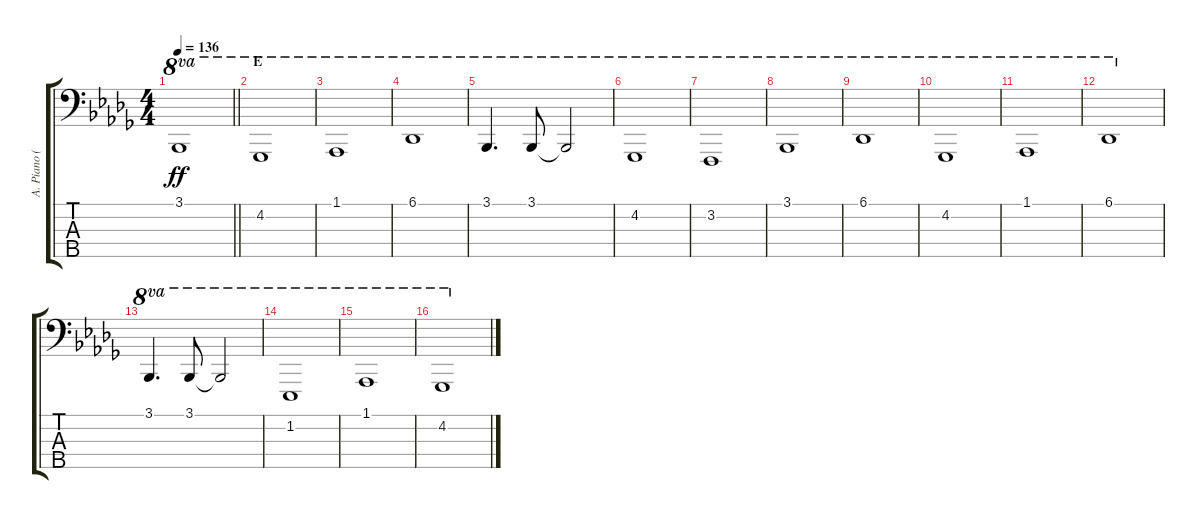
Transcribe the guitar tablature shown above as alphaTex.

\track ("A. Piano (Left Hand)" "A. Piano (") {instrument acousticgrandpiano}
\staff {score tabs}
\tuning (G2 D2 A1 E1 B0) {hide}
\ts (4 4)
\tempo 136
\clef f4
\barLineRight lightlight
\ks db
3.1{t}.1{ot 8va dy ff} |
\section ("" "E")
4.2.1{ot 8va} |
1.1.1{ot 8va} |
6.1.1{ot 8va} |
3.1.4{d ot 8va} 3.1.8{ot 8va} 3.1{t}.2{ot 8va} |
4.2.1{ot 8va} |
3.2.1{ot 8va} |
3.1.1{ot 8va} |
6.1.1{ot 8va} |
4.2.1{ot 8va} |
1.1.1{ot 8va} |
6.1.1{ot 8va} |
3.1.4{d ot 8va} 3.1.8{ot 8va} 3.1{t}.2{ot 8va} |
1.2.1{ot 8va} |
1.1.1{ot 8va} |
4.2.1{ot 8va}
